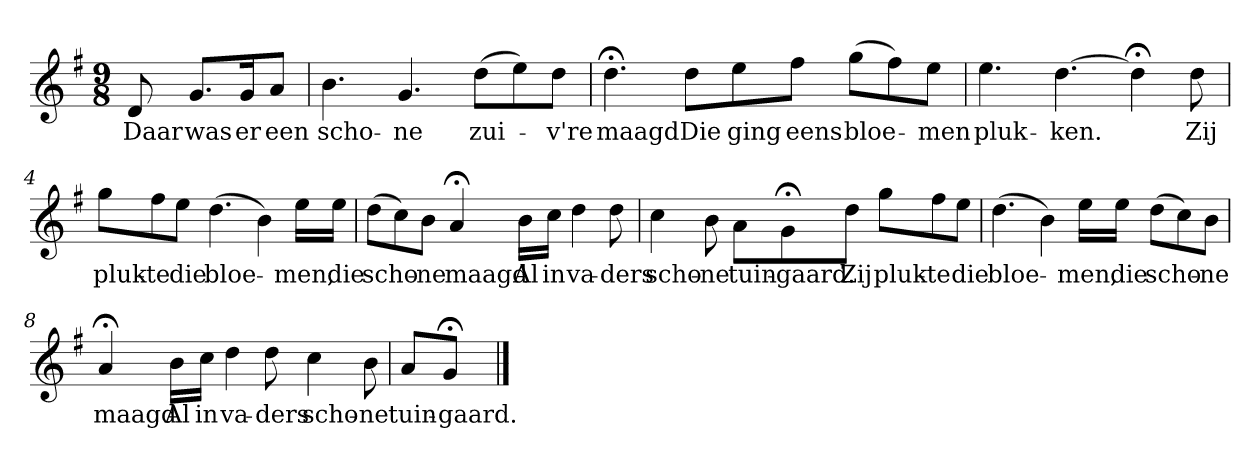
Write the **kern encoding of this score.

**kern	**text
*part1	*part1
*staff1	*staff1
*k[f#]	*
*G:	*
*M9/8	*
*MM120	*
=	=
8d	Daar
8.gL	was
16gK	er
8aJ	een
=1	=1
4.b	scho-
4.g	-ne
(8ddL	zui-
8ee)	.
8ddJ	-v're
=2	=2
4.dd;<	maagd
8ddL	Die
8ee	ging
8ff#J	eens
(8ggL	bloe-
8ff#)	.
8eeJ	-men
=3	=3
4.ee	pluk-
[4.dd	-ken.
4dd;<]	.
8dd	Zij
=4	=4
8ggL	pluk-
8ff#	-te
8eeJ	die
(4.dd	bloe-
4b)	.
16eeLL	-men,
16eeJJ	die
=5	=5
(8ddL	scho-
8cc)	.
8bJ	-ne
4a;<	maagd
16bLL	Al
16ccJJ	in
4dd	va-
8dd	-ders
=6	=6
4cc	scho-
8b	-ne
8aL	tuin-
8g;<	-gaard.
8ddJ	Zij
8ggL	pluk-
8ff#	-te
8eeJ	die
=7	=7
(4.dd	bloe-
4b)	.
16eeLL	-men,
16eeJJ	die
(8ddL	scho-
8cc)	.
8bJ	-ne
=8	=8
4a;<	maagd
16bLL	Al
16ccJJ	in
4dd	va-
8dd	-ders
4cc	scho-
8b	-ne
=9	=9
8aL	tuin-
8g;<J	-gaard.
==	==
*-	*-
